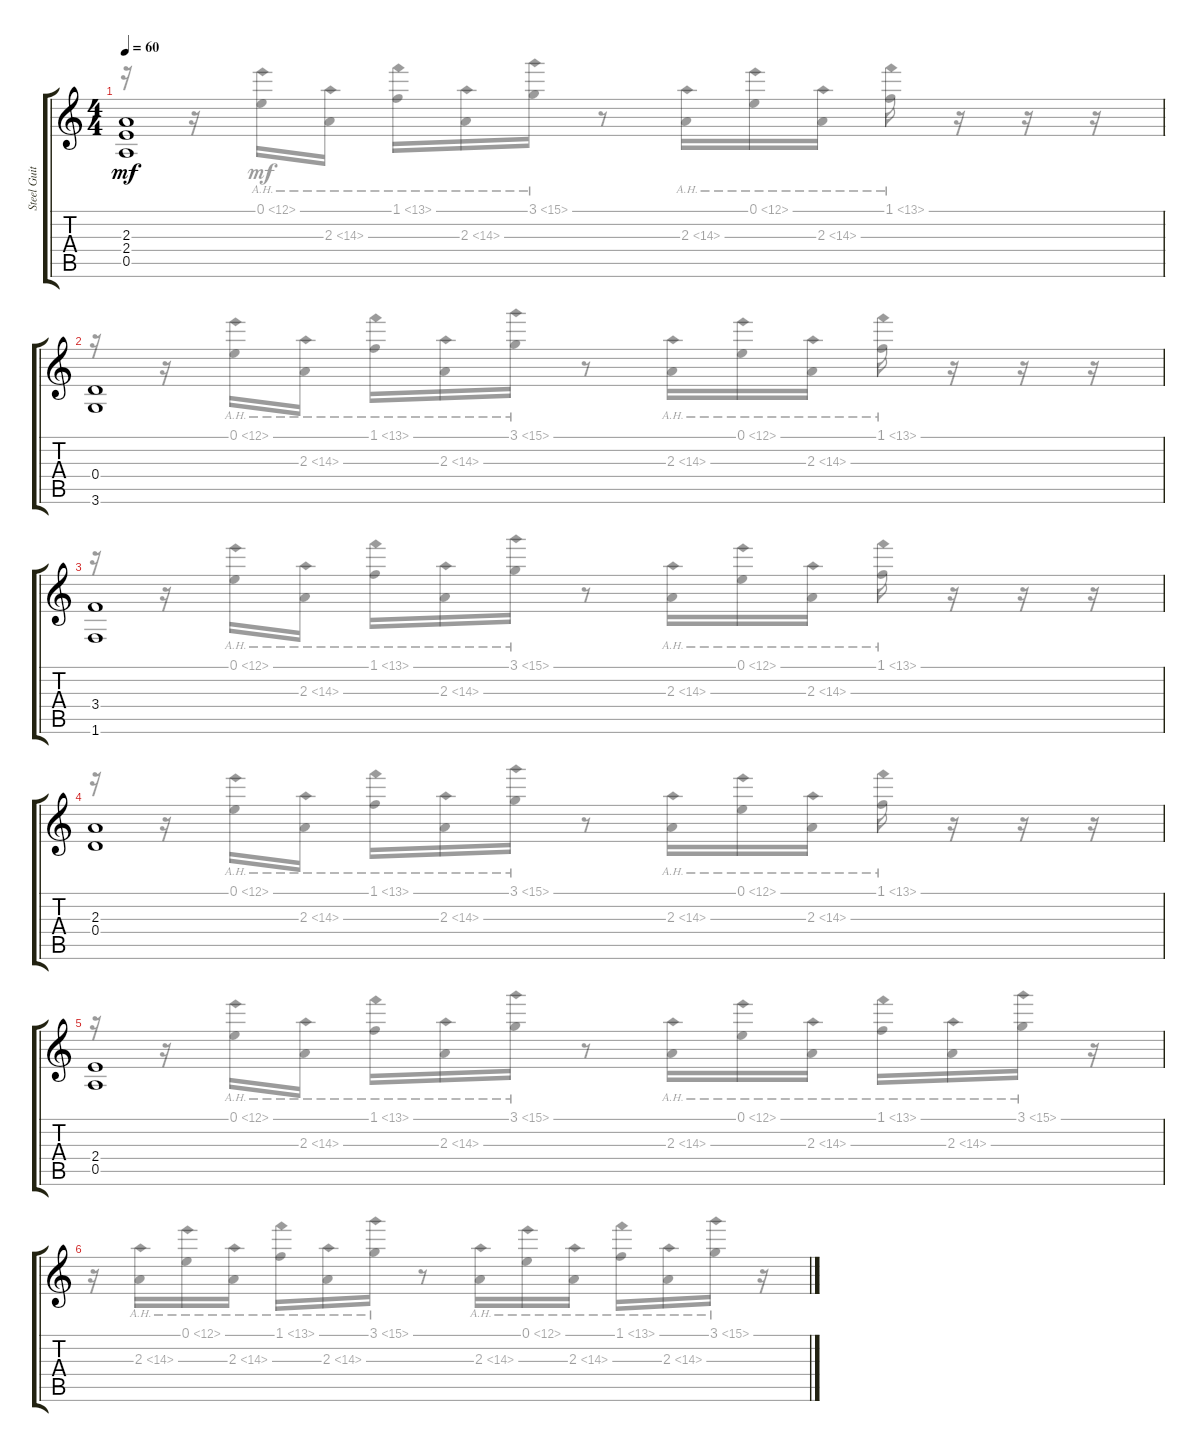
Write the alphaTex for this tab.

\track ("Steel Guitar" "Steel Guit") {instrument acousticguitarsteel}
\staff {score tabs}
\tuning (E4 B3 G3 D3 A2 E2) {hide}
\voice
\ts (4 4)
\tempo 60
\clef g2
\ks c
(2.3 2.4 0.5).1{dy mf} |
(0.4 3.6).1 |
(3.4 1.6).1 |
(2.3 0.4).1 |
(2.4 0.5).1 |
\voice
\clef g2
\ottava regular
\simile none
\ks c
r.16{dy mf} r.16 0.1{ah 12}.16 2.3{ah 12}.16 1.1{ah 12}.16 2.3{ah 12}.16 3.1{ah 12}.16 r.8 2.3{ah 12}.16 0.1{ah 12}.16 2.3{ah 12}.16 1.1{ah 12}.16 r.16 r.16 r.16 |
r.16 r.16 0.1{ah 12}.16 2.3{ah 12}.16 1.1{ah 12}.16 2.3{ah 12}.16 3.1{ah 12}.16 r.8 2.3{ah 12}.16 0.1{ah 12}.16 2.3{ah 12}.16 1.1{ah 12}.16 r.16 r.16 r.16 |
r.16 r.16 0.1{ah 12}.16 2.3{ah 12}.16 1.1{ah 12}.16 2.3{ah 12}.16 3.1{ah 12}.16 r.8 2.3{ah 12}.16 0.1{ah 12}.16 2.3{ah 12}.16 1.1{ah 12}.16 r.16 r.16 r.16 |
r.16 r.16 0.1{ah 12}.16 2.3{ah 12}.16 1.1{ah 12}.16 2.3{ah 12}.16 3.1{ah 12}.16 r.8 2.3{ah 12}.16 0.1{ah 12}.16 2.3{ah 12}.16 1.1{ah 12}.16 r.16 r.16 r.16 |
r.16 r.16 0.1{ah 12}.16 2.3{ah 12}.16 1.1{ah 12}.16 2.3{ah 12}.16 3.1{ah 12}.16 r.8 2.3{ah 12}.16 0.1{ah 12}.16 2.3{ah 12}.16 1.1{ah 12}.16 2.3{ah 12}.16 3.1{ah 12}.16 r.16 |
r.16 2.3{ah 12}.16 0.1{ah 12}.16 2.3{ah 12}.16 1.1{ah 12}.16 2.3{ah 12}.16 3.1{ah 12}.16 r.8 2.3{ah 12}.16 0.1{ah 12}.16 2.3{ah 12}.16 1.1{ah 12}.16 2.3{ah 12}.16 3.1{ah 12}.16 r.16
